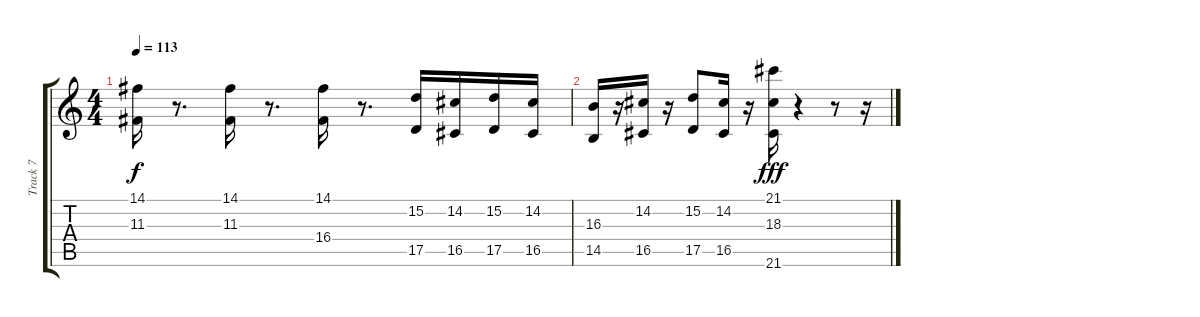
\track ("Track 7" "Track 7") {instrument lead2sawtooth}
\staff {score tabs}
\tuning (E4 B3 G3 D3 A2 E2) {hide}
\ts (4 4)
\tempo 113
\clef g2
\ks c
(14.1 11.3).16{dy f} r.8{d} (14.1 11.3).16 r.8{d} (14.1 16.4).16 r.8{d} (15.2 17.5).16 (14.2 16.5).16 (15.2 17.5).16 (14.2 16.5).16 |
(16.3 14.5).16 r.16 (14.2 16.5).16 r.16 (15.2 17.5).8 (14.2 16.5).16 r.16 (21.1 18.3 21.6).16{dy fff} r.4 r.8 r.16
